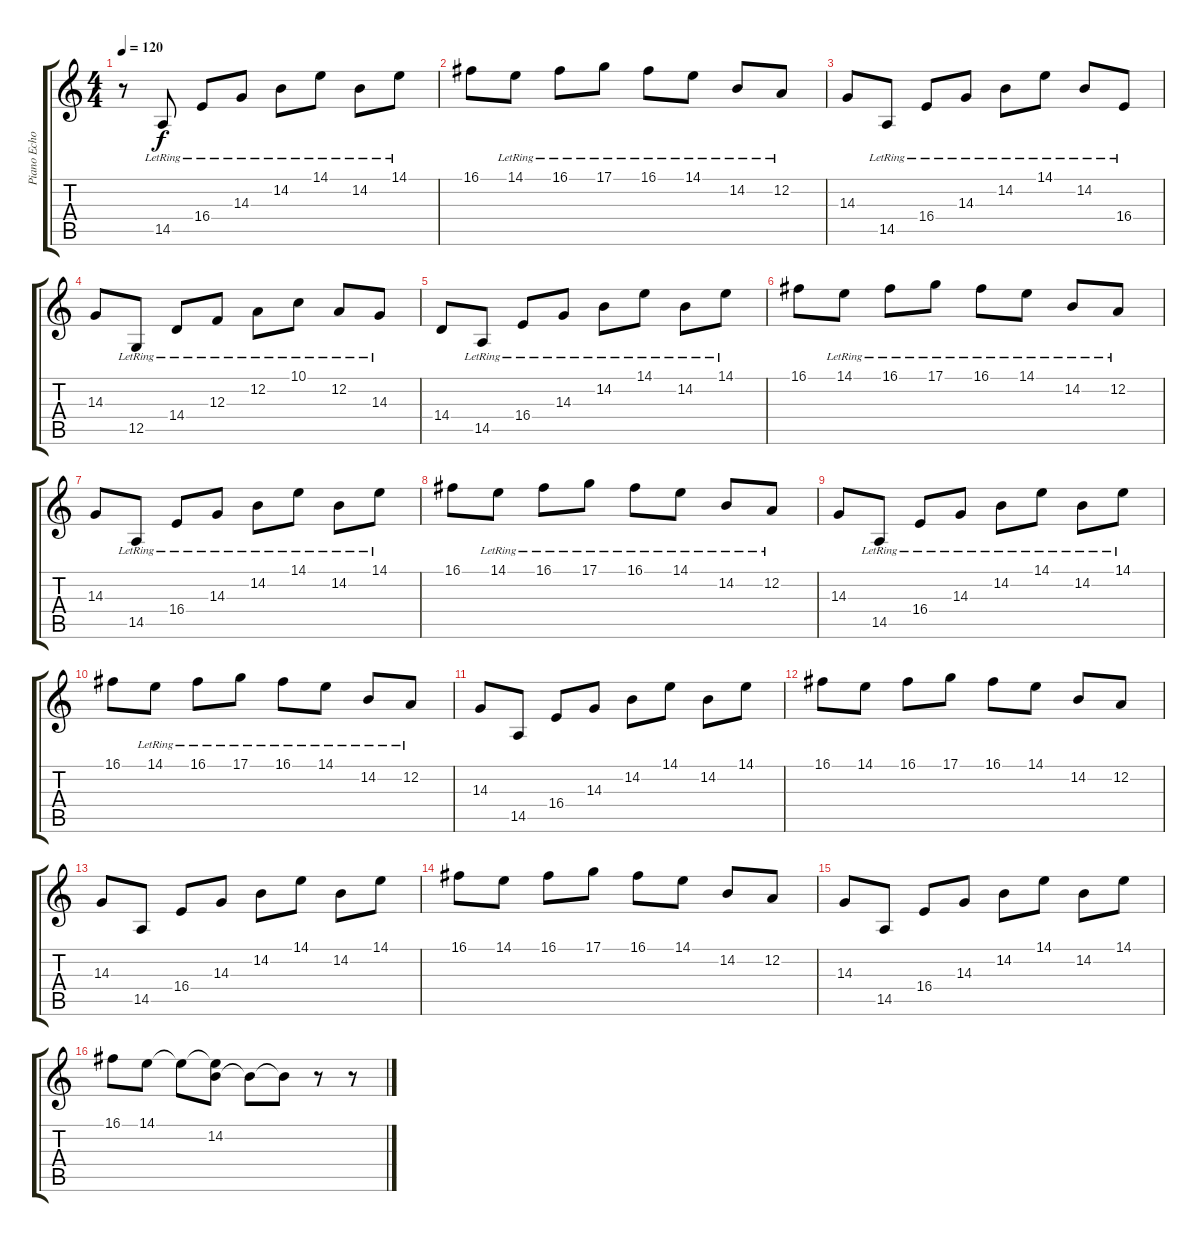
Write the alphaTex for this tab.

\track ("Piano Echo" "Piano Echo") {instrument acousticgrandpiano}
\staff {score tabs}
\tuning (D4 A3 F3 C3 G2 C2) {hide}
\ts (4 4)
\tempo 120
\clef g2
\ks c
r.8{dy f instrument acousticgrandpiano} 14.5{lr}.8 16.4{lr}.8 14.3{lr}.8 14.2{lr}.8 14.1{lr}.8 14.2{lr}.8 14.1{lr}.8 |
16.1.8 14.1{lr}.8 16.1{lr}.8 17.1{lr}.8 16.1{lr}.8 14.1{lr}.8 14.2{lr}.8 12.2{lr}.8 |
14.3.8 14.5{lr}.8 16.4{lr}.8 14.3{lr}.8 14.2{lr}.8 14.1{lr}.8 14.2{lr}.8 16.4{lr}.8 |
14.3.8 12.5{lr}.8 14.4{lr}.8 12.3{lr}.8 12.2{lr}.8 10.1{lr}.8 12.2{lr}.8 14.3{lr}.8 |
14.4.8 14.5{lr}.8 16.4{lr}.8 14.3{lr}.8 14.2{lr}.8 14.1{lr}.8 14.2{lr}.8 14.1{lr}.8 |
16.1.8 14.1{lr}.8 16.1{lr}.8 17.1{lr}.8 16.1{lr}.8 14.1{lr}.8 14.2{lr}.8 12.2{lr}.8 |
14.3.8 14.5{lr}.8 16.4{lr}.8 14.3{lr}.8 14.2{lr}.8 14.1{lr}.8 14.2{lr}.8 14.1{lr}.8 |
16.1.8 14.1{lr}.8 16.1{lr}.8 17.1{lr}.8 16.1{lr}.8 14.1{lr}.8 14.2{lr}.8 12.2{lr}.8 |
14.3.8 14.5{lr}.8 16.4{lr}.8 14.3{lr}.8 14.2{lr}.8 14.1{lr}.8 14.2{lr}.8 14.1{lr}.8 |
16.1.8 14.1{lr}.8 16.1{lr}.8 17.1{lr}.8 16.1{lr}.8 14.1{lr}.8 14.2{lr}.8 12.2{lr}.8 |
14.3.8 14.5.8 16.4.8 14.3.8 14.2.8 14.1.8 14.2.8 14.1.8 |
16.1.8 14.1.8 16.1.8 17.1.8 16.1.8 14.1.8 14.2.8 12.2.8 |
14.3.8 14.5.8 16.4.8 14.3.8 14.2.8 14.1.8 14.2.8 14.1.8 |
16.1.8 14.1.8 16.1.8 17.1.8 16.1.8 14.1.8 14.2.8 12.2.8 |
14.3.8 14.5.8 16.4.8 14.3.8 14.2.8 14.1.8 14.2.8 14.1.8 |
16.1.8 14.1.8 14.1{t}.8 (14.1{t} 14.2).8 14.2{t}.8 14.2{t}.8 r.8 r.8
